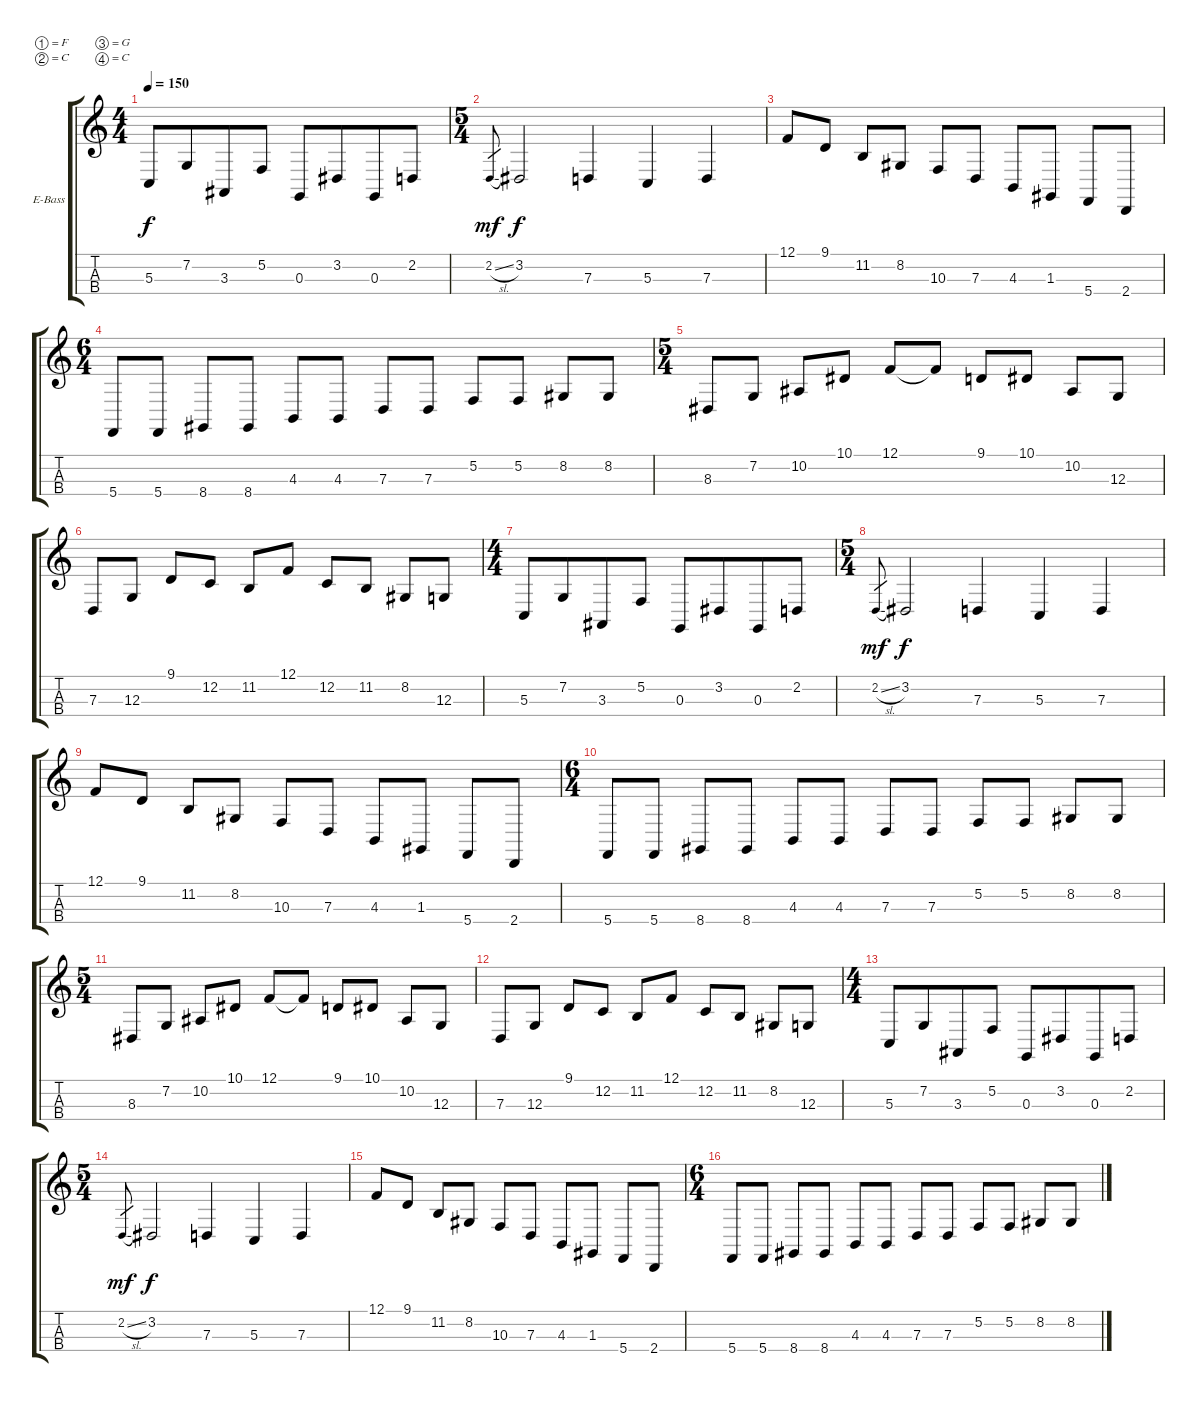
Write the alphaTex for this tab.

\bracketExtendMode groupsimilarinstruments
\firstSystemTrackNameOrientation horizontal
\otherSystemsTrackNameOrientation horizontal
\track ("Electric Bass" "E-Bass") {instrument electricbassfinger}
\staff {score tabs}
\tuning (F2 C2 G1 C1)
\ts (4 4)
\tempo 150
\clef g2
\ks c
5.3.8{dy f} 7.2.8{beam merge} 3.3.8 5.2.8 0.3.8 3.2.8{beam merge} 0.3.8 2.2.8 |
\ts (5 4)
2.2{sl}.8{gr dy mf} 3.2.2{dy f} 7.3.4 5.3.4 7.3.4 |
12.1.8 9.1.8 11.2.8 8.2.8 10.3.8 7.3.8 4.3.8 1.3.8 5.4.8 2.4.8 |
\ts (6 4)
5.4.8 5.4.8 8.4.8 8.4.8 4.3.8 4.3.8 7.3.8 7.3.8 5.2.8 5.2.8 8.2.8 8.2.8 |
\ts (5 4)
8.3.8 7.2.8 10.2.8 10.1.8 12.1.8 12.1{t}.8 9.1.8 10.1.8 10.2.8 12.3.8 |
7.3.8 12.3.8 9.1.8 12.2.8 11.2.8 12.1.8 12.2.8 11.2.8 8.2.8 12.3.8 |
\ts (4 4)
5.3.8 7.2.8{beam merge} 3.3.8 5.2.8 0.3.8 3.2.8{beam merge} 0.3.8 2.2.8 |
\ts (5 4)
2.2{sl}.8{gr dy mf} 3.2.2{dy f} 7.3.4 5.3.4 7.3.4 |
12.1.8 9.1.8 11.2.8 8.2.8 10.3.8 7.3.8 4.3.8 1.3.8 5.4.8 2.4.8 |
\ts (6 4)
5.4.8 5.4.8 8.4.8 8.4.8 4.3.8 4.3.8 7.3.8 7.3.8 5.2.8 5.2.8 8.2.8 8.2.8 |
\ts (5 4)
8.3.8 7.2.8 10.2.8 10.1.8 12.1.8 12.1{t}.8 9.1.8 10.1.8 10.2.8 12.3.8 |
7.3.8 12.3.8 9.1.8 12.2.8 11.2.8 12.1.8 12.2.8 11.2.8 8.2.8 12.3.8 |
\ts (4 4)
5.3.8 7.2.8{beam merge} 3.3.8 5.2.8 0.3.8 3.2.8{beam merge} 0.3.8 2.2.8 |
\ts (5 4)
2.2{sl}.8{gr dy mf} 3.2.2{dy f} 7.3.4 5.3.4 7.3.4 |
12.1.8 9.1.8 11.2.8 8.2.8 10.3.8 7.3.8 4.3.8 1.3.8 5.4.8 2.4.8 |
\ts (6 4)
5.4.8 5.4.8 8.4.8 8.4.8 4.3.8 4.3.8 7.3.8 7.3.8 5.2.8 5.2.8 8.2.8 8.2.8
